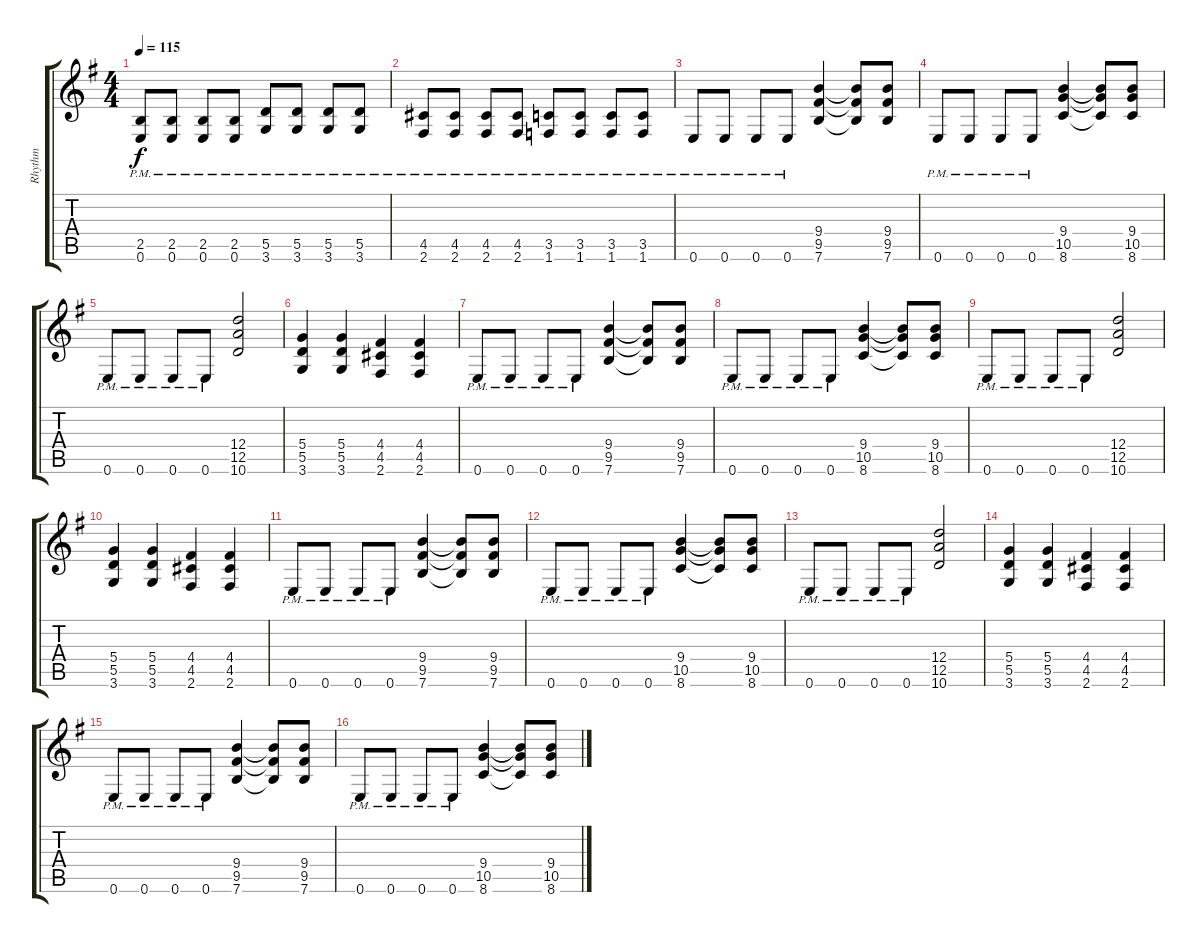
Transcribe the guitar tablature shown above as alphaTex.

\track ("Rhythm" "Rhythm") {instrument electricguitarclean}
\staff {score tabs}
\tuning (E4 B3 G3 D3 A2 E2) {hide}
\ts (4 4)
\tempo 115
\clef g2
\ks eminor
(2.5{pm} 0.6{pm}).8{dy f} (2.5{pm} 0.6{pm}).8 (2.5{pm} 0.6{pm}).8 (2.5{pm} 0.6{pm}).8 (5.5{pm} 3.6{pm}).8 (5.5{pm} 3.6{pm}).8 (5.5{pm} 3.6{pm}).8 (5.5{pm} 3.6{pm}).8 |
(4.5{pm} 2.6{pm}).8 (4.5{pm} 2.6{pm}).8 (4.5{pm} 2.6{pm}).8 (4.5{pm} 2.6{pm}).8 (3.5{pm} 1.6{pm}).8 (3.5{pm} 1.6{pm}).8 (3.5{pm} 1.6{pm}).8 (3.5{pm} 1.6{pm}).8 |
0.6{pm}.8 0.6{pm}.8 0.6{pm}.8 0.6{pm}.8 (9.4 9.5 7.6).4 (9.4{t} 9.5{t} 7.6{t}).8 (9.4 9.5 7.6).8 |
0.6{pm}.8 0.6{pm}.8 0.6{pm}.8 0.6{pm}.8 (9.4 10.5 8.6).4 (9.4{t} 10.5{t} 8.6{t}).8 (9.4 10.5 8.6).8 |
0.6{pm}.8 0.6{pm}.8 0.6{pm}.8 0.6{pm}.8 (12.4 12.5 10.6).2 |
(5.4 5.5 3.6).4 (5.4 5.5 3.6).4 (4.4 4.5 2.6).4 (4.4 4.5 2.6).4 |
0.6{pm}.8 0.6{pm}.8 0.6{pm}.8 0.6{pm}.8 (9.4 9.5 7.6).4 (9.4{t} 9.5{t} 7.6{t}).8 (9.4 9.5 7.6).8 |
0.6{pm}.8 0.6{pm}.8 0.6{pm}.8 0.6{pm}.8 (9.4 10.5 8.6).4 (9.4{t} 10.5{t} 8.6{t}).8 (9.4 10.5 8.6).8 |
0.6{pm}.8 0.6{pm}.8 0.6{pm}.8 0.6{pm}.8 (12.4 12.5 10.6).2 |
(5.4 5.5 3.6).4 (5.4 5.5 3.6).4 (4.4 4.5 2.6).4 (4.4 4.5 2.6).4 |
0.6{pm}.8 0.6{pm}.8 0.6{pm}.8 0.6{pm}.8 (9.4 9.5 7.6).4 (9.4{t} 9.5{t} 7.6{t}).8 (9.4 9.5 7.6).8 |
0.6{pm}.8 0.6{pm}.8 0.6{pm}.8 0.6{pm}.8 (9.4 10.5 8.6).4 (9.4{t} 10.5{t} 8.6{t}).8 (9.4 10.5 8.6).8 |
0.6{pm}.8 0.6{pm}.8 0.6{pm}.8 0.6{pm}.8 (12.4 12.5 10.6).2 |
(5.4 5.5 3.6).4 (5.4 5.5 3.6).4 (4.4 4.5 2.6).4 (4.4 4.5 2.6).4 |
0.6{pm}.8 0.6{pm}.8 0.6{pm}.8 0.6{pm}.8 (9.4 9.5 7.6).4 (9.4{t} 9.5{t} 7.6{t}).8 (9.4 9.5 7.6).8 |
0.6{pm}.8 0.6{pm}.8 0.6{pm}.8 0.6{pm}.8 (9.4 10.5 8.6).4 (9.4{t} 10.5{t} 8.6{t}).8 (9.4 10.5 8.6).8
